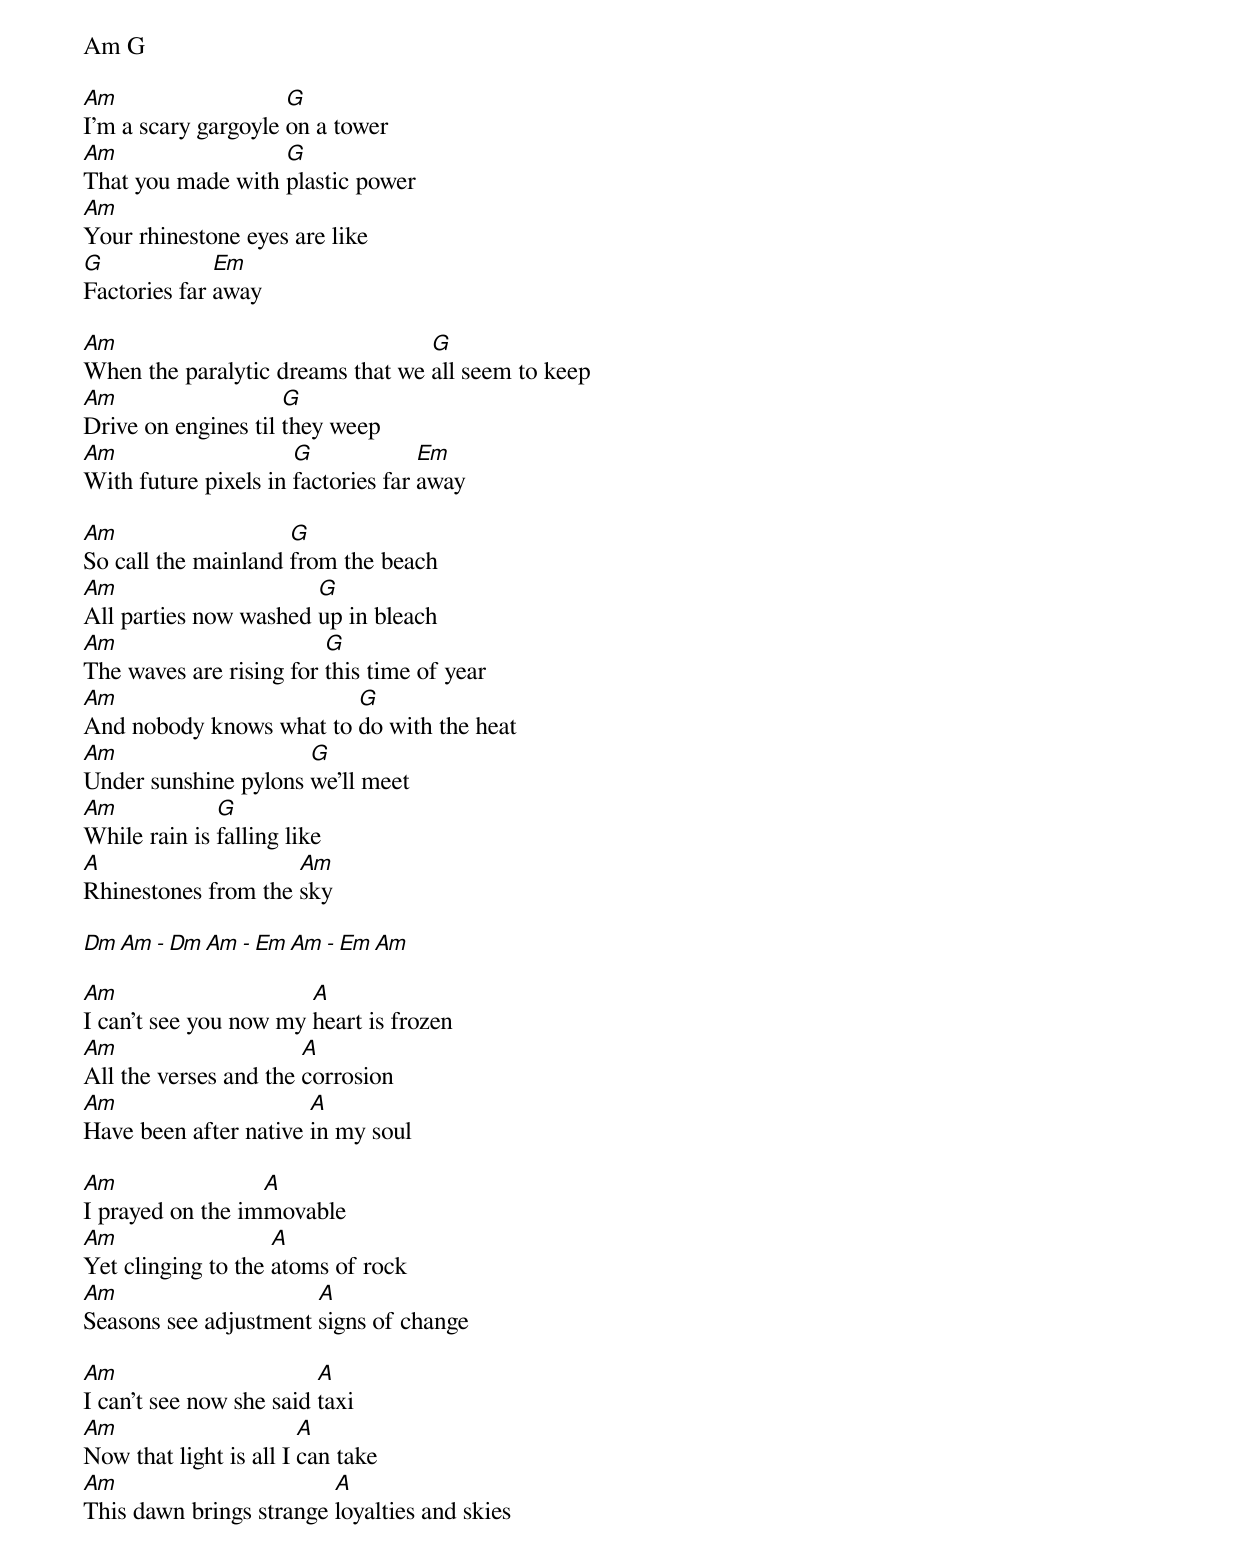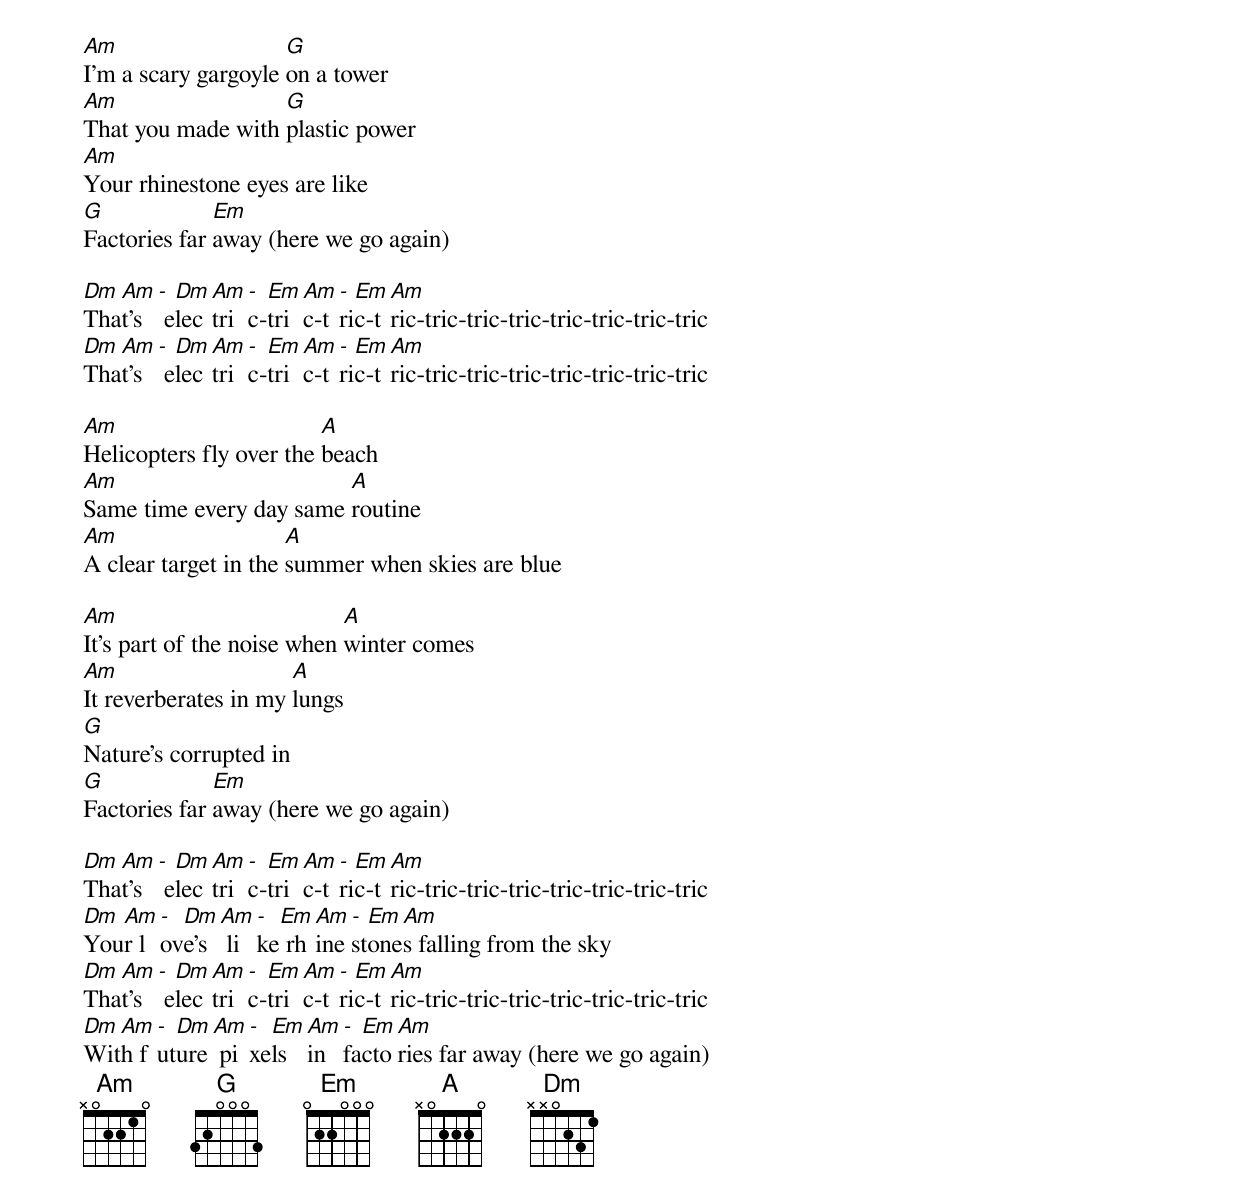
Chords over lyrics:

Am G

Am                   G
I'm a scary gargoyle on a tower
Am                 G
That you made with plastic power
Am
Your rhinestone eyes are like
G             Em
Factories far away

Am                                G
When the paralytic dreams that we all seem to keep
Am                   G
Drive on engines til they weep
Am                    G             Em
With future pixels in factories far away

Am                   G
So call the mainland from the beach
Am                     G
All parties now washed up in bleach
Am                       G
The waves are rising for this time of year
Am                       G
And nobody knows what to do with the heat
Am                    G
Under sunshine pylons we'll meet
Am            G
While rain is falling like
A                    Am
Rhinestones from the sky

Dm Am - Dm Am - Em Am - Em Am

Am                     A
I can't see you now my heart is frozen
Am                     A
All the verses and the corrosion
Am                     A
Have been after native in my soul

Am                A
I prayed on the immovable
Am                  A
Yet clinging to the atoms of rock
Am                     A
Seasons see adjustment signs of change

Am                       A
I can't see now she said taxi
Am                      A
Now that light is all I can take
Am                       A
This dawn brings strange loyalties and skies

Am                   G
I'm a scary gargoyle on a tower
Am                 G
That you made with plastic power
Am
Your rhinestone eyes are like
G             Em
Factories far away (here we go again)

Dm Am - Dm Am - Em Am - Em Am
That's electric-tric-tric-tric-tric-tric-tric-tric-tric-tric-tric
Dm Am - Dm Am - Em Am - Em Am
That's electric-tric-tric-tric-tric-tric-tric-tric-tric-tric-tric

Am                       A
Helicopters fly over the beach
Am                       A
Same time every day same routine
Am                    A
A clear target in the summer when skies are blue

Am                          A
It's part of the noise when winter comes
Am                    A
It reverberates in my lungs
G
Nature's corrupted in
G             Em
Factories far away (here we go again)

Dm Am - Dm Am - Em Am - Em Am
That's electric-tric-tric-tric-tric-tric-tric-tric-tric-tric-tric
Dm Am - Dm Am - Em Am - Em Am
Your love's like rhinestones falling from the sky
Dm Am - Dm Am - Em Am - Em Am
That's electric-tric-tric-tric-tric-tric-tric-tric-tric-tric-tric
Dm Am - Dm Am - Em Am - Em Am
With future pixels in factories far away (here we go again)
